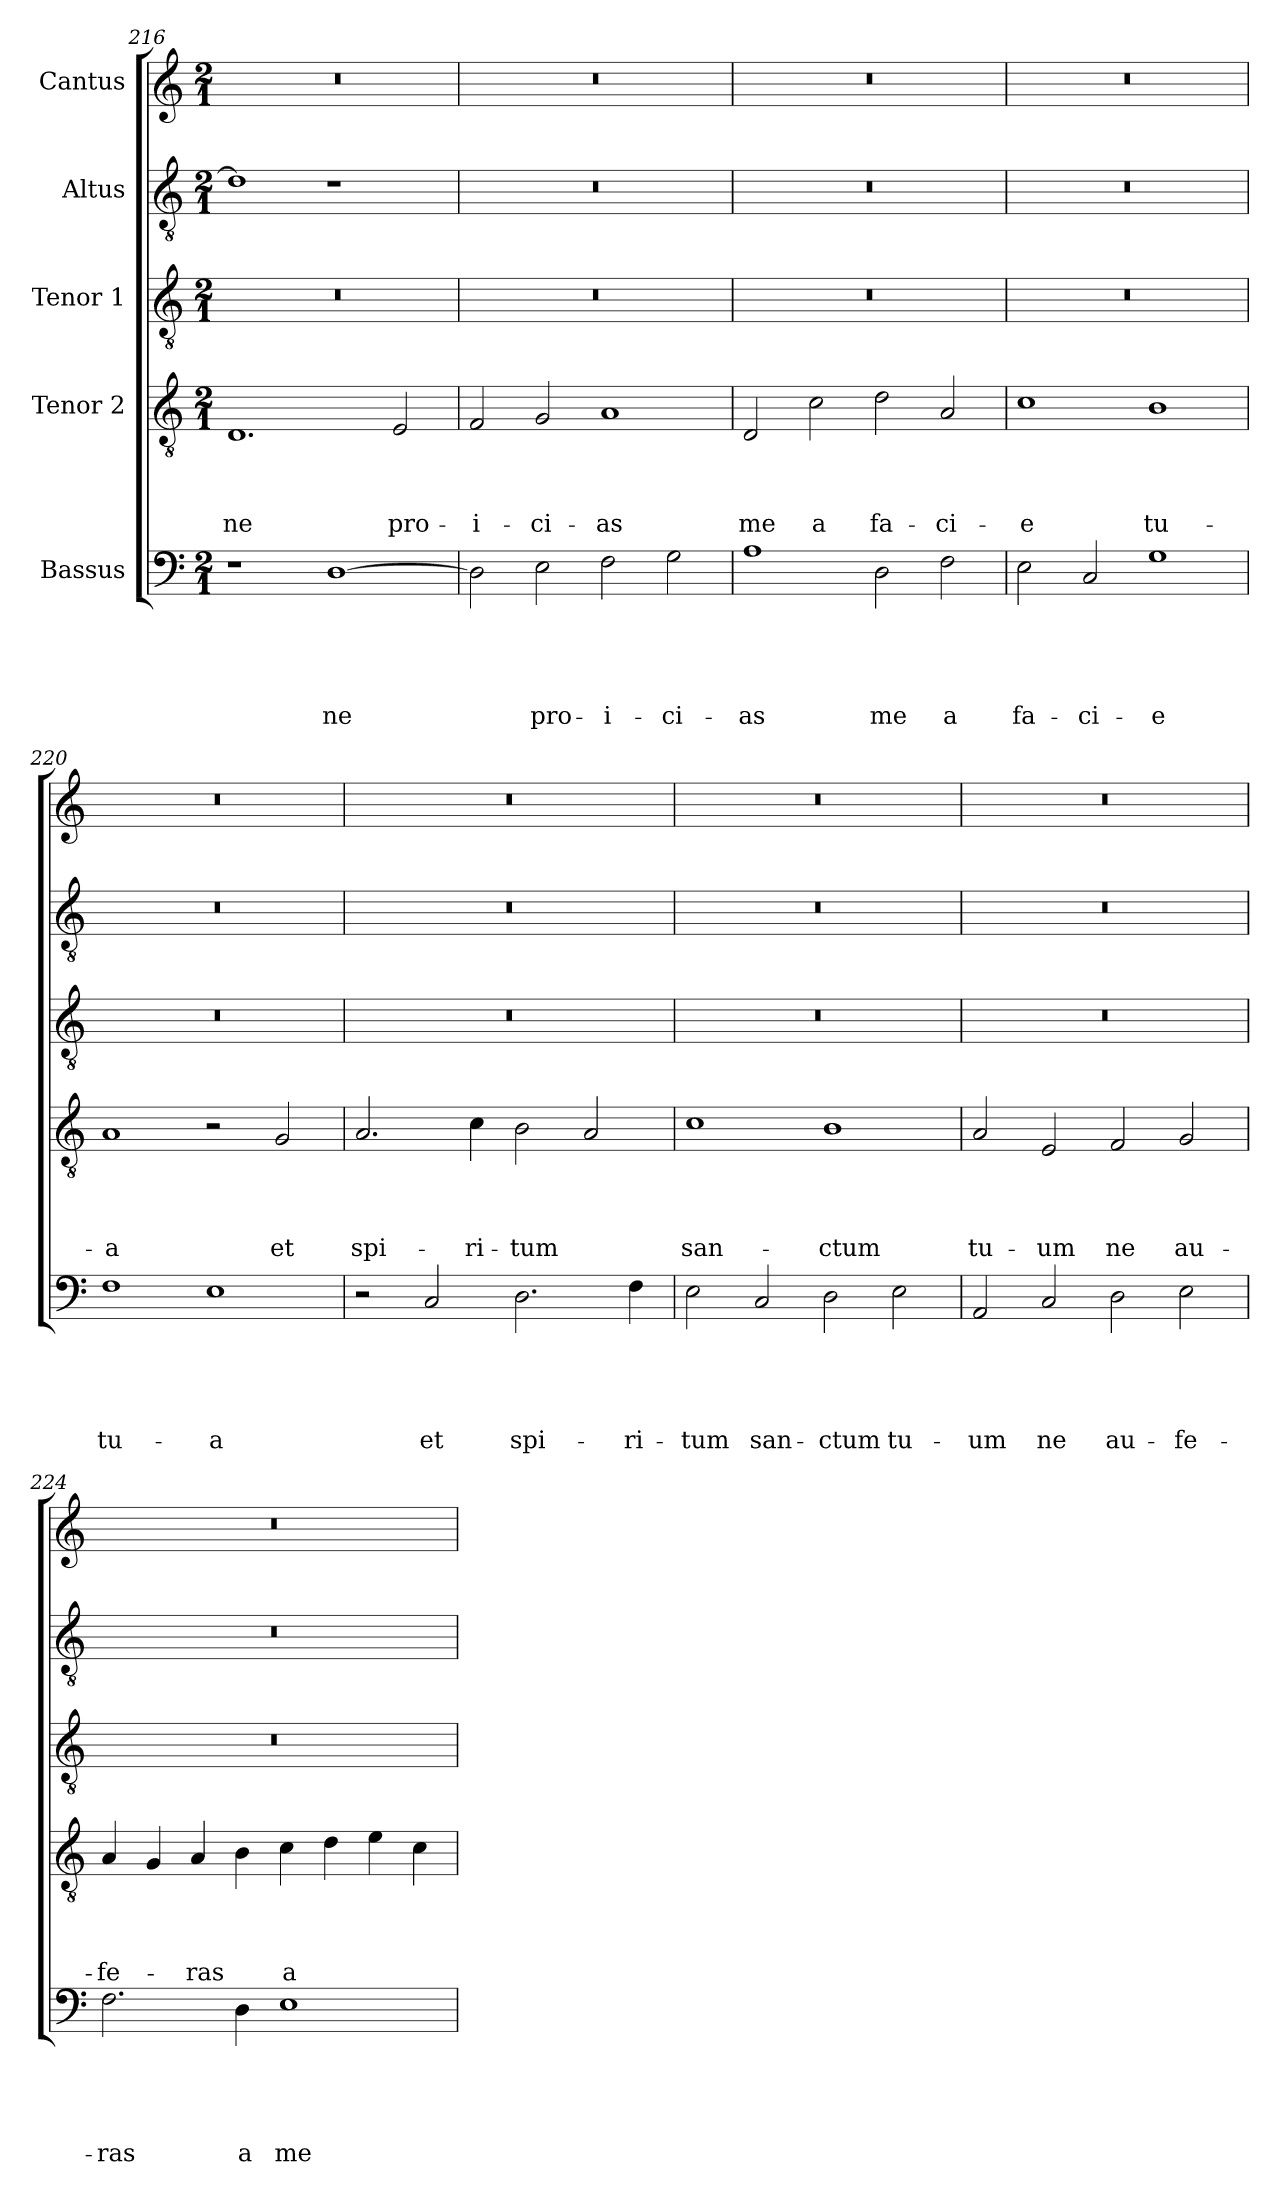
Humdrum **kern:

**kern	**text	**text	**text	**text	**text	**kern	**text	**text	**text	**text	**kern	**kern	**kern
*part5	*part5	*part5	*part5	*part5	*part5	*part4	*part4	*part4	*part4	*part4	*part3	*part2	*part1
*staff5	*staff5	*staff5	*staff5	*staff5	*staff5	*staff4	*staff4	*staff4	*staff4	*staff4	*staff3	*staff2	*staff1
*I"Bassus	*	*	*	*	*	*I"Tenor 2	*	*	*	*	*I"Tenor 1	*I"Altus	*I"Cantus
*clefF4	*	*	*	*	*	*clefGv2	*	*	*	*	*clefGv2	*clefGv2	*clefG2
*k[]	*	*	*	*	*	*k[]	*	*	*	*	*k[]	*k[]	*k[]
*C:	*	*	*	*	*	*C:	*	*	*	*	*C:	*C:	*C:
*M2/1	*	*	*	*	*	*M2/1	*	*	*	*	*M2/1	*M2/1	*M2/1
=216	=216	=216	=216	=216	=216	=216	=216	=216	=216	=216	=216	=216	=216
!	!	!	!	!	!	!	!	!	!	!LO:LY:b	!	!	!
1r	.	.	.	.	.	1.D	.	.	.	ne	0r	1d]	0r
!	!	!	!	!	!LO:LY:b	!	!	!	!	!	!	!	!
[1D	.	.	.	.	ne	.	.	.	.	.	.	1r	.
!	!	!	!	!	!	!	!	!	!	!LO:LY:b	!	!	!
.	.	.	.	.	.	2E/	.	.	.	pro-	.	.	.
=217	=217	=217	=217	=217	=217	=217	=217	=217	=217	=217	=217	=217	=217
!	!	!	!	!	!	!	!	!	!	!LO:LY:b	!	!	!
2D\]	.	.	.	.	.	2F/	.	.	.	-i-	0r	0r	0r
!	!	!	!	!	!LO:LY:b	!	!	!	!	!LO:LY:b	!	!	!
2E\	.	.	.	.	pro-	2G/	.	.	.	-ci-	.	.	.
!	!	!	!	!	!LO:LY:b	!	!	!	!	!LO:LY:b	!	!	!
2F\	.	.	.	.	-i-	1A	.	.	.	-as	.	.	.
!	!	!	!	!	!LO:LY:b	!	!	!	!	!	!	!	!
2G\	.	.	.	.	-ci-	.	.	.	.	.	.	.	.
!!LO:PB:g=z
=218	=218	=218	=218	=218	=218	=218	=218	=218	=218	=218	=218	=218	=218
!	!	!	!	!	!LO:LY:b	!	!	!	!	!LO:LY:b	!	!	!
1A	.	.	.	.	-as	2D/	.	.	.	me	0r	0r	0r
!	!	!	!	!	!	!	!	!	!	!LO:LY:b	!	!	!
.	.	.	.	.	.	2c\	.	.	.	a	.	.	.
!	!	!	!	!	!LO:LY:b	!	!	!	!	!LO:LY:b	!	!	!
2D\	.	.	.	.	me	2d\	.	.	.	fa-	.	.	.
!	!	!	!	!	!LO:LY:b	!	!	!	!	!LO:LY:b	!	!	!
2F\	.	.	.	.	a	2A/	.	.	.	-ci-	.	.	.
=219	=219	=219	=219	=219	=219	=219	=219	=219	=219	=219	=219	=219	=219
!	!	!	!	!	!LO:LY:b	!	!	!	!	!LO:LY:b	!	!	!
2E\	.	.	.	.	fa-	1c	.	.	.	-e	0r	0r	0r
!	!	!	!	!	!LO:LY:b	!	!	!	!	!	!	!	!
2C/	.	.	.	.	-ci-	.	.	.	.	.	.	.	.
!	!	!	!	!	!LO:LY:b	!	!	!	!	!LO:LY:b	!	!	!
1G	.	.	.	.	-e	1B	.	.	.	tu-	.	.	.
=220	=220	=220	=220	=220	=220	=220	=220	=220	=220	=220	=220	=220	=220
!	!	!	!	!	!LO:LY:b	!	!	!	!	!LO:LY:b	!	!	!
1F	.	.	.	.	tu-	1A	.	.	.	-a	0r	0r	0r
!	!	!	!	!	!LO:LY:b	!	!	!	!	!	!	!	!
1E	.	.	.	.	-a	2r	.	.	.	.	.	.	.
!	!	!	!	!	!	!	!	!	!	!LO:LY:b	!	!	!
.	.	.	.	.	.	2G/	.	.	.	et	.	.	.
=221	=221	=221	=221	=221	=221	=221	=221	=221	=221	=221	=221	=221	=221
!	!	!	!	!	!	!	!	!	!	!LO:LY:b	!	!	!
2r	.	.	.	.	.	2.A/	.	.	.	spi-	0r	0r	0r
!	!	!	!	!	!LO:LY:b	!	!	!	!	!	!	!	!
2C/	.	.	.	.	et	.	.	.	.	.	.	.	.
!	!	!	!	!	!	!	!	!	!	!LO:LY:b	!	!	!
.	.	.	.	.	.	4c\	.	.	.	-ri-	.	.	.
!	!	!	!	!	!LO:LY:b	!	!	!	!	!LO:LY:b	!	!	!
2.D\	.	.	.	.	spi-	2B\	.	.	.	-tum	.	.	.
.	.	.	.	.	.	2A/	.	.	.	.	.	.	.
!	!	!	!	!	!LO:LY:b	!	!	!	!	!	!	!	!
4F\	.	.	.	.	-ri-	.	.	.	.	.	.	.	.
=222	=222	=222	=222	=222	=222	=222	=222	=222	=222	=222	=222	=222	=222
!	!	!	!	!	!LO:LY:b	!	!	!	!	!LO:LY:b	!	!	!
2E\	.	.	.	.	-tum	1c	.	.	.	san-	0r	0r	0r
!	!	!	!	!	!LO:LY:b	!	!	!	!	!	!	!	!
2C/	.	.	.	.	san-	.	.	.	.	.	.	.	.
!	!	!	!	!	!LO:LY:b	!	!	!	!	!LO:LY:b	!	!	!
2D\	.	.	.	.	-ctum	1B	.	.	.	-ctum	.	.	.
!	!	!	!	!	!LO:LY:b	!	!	!	!	!	!	!	!
2E\	.	.	.	.	tu-	.	.	.	.	.	.	.	.
=223	=223	=223	=223	=223	=223	=223	=223	=223	=223	=223	=223	=223	=223
!	!	!	!	!	!LO:LY:b	!	!	!	!	!LO:LY:b	!	!	!
2AA/	.	.	.	.	-um	2A/	.	.	.	tu-	0r	0r	0r
!	!	!	!	!	!LO:LY:b	!	!	!	!	!LO:LY:b	!	!	!
2C/	.	.	.	.	ne	2E/	.	.	.	-um	.	.	.
!	!	!	!	!	!LO:LY:b	!	!	!	!	!LO:LY:b	!	!	!
2D\	.	.	.	.	au-	2F/	.	.	.	ne	.	.	.
!	!	!	!	!	!LO:LY:b	!	!	!	!	!LO:LY:b	!	!	!
2E\	.	.	.	.	-fe-	2G/	.	.	.	au-	.	.	.
!!LO:LB:g=z
=224	=224	=224	=224	=224	=224	=224	=224	=224	=224	=224	=224	=224	=224
!	!	!	!	!	!LO:LY:b	!	!	!	!	!LO:LY:b	!	!	!
2.F\	.	.	.	.	-ras	4A/	.	.	.	-fe-	0r	0r	0r
.	.	.	.	.	.	4G/	.	.	.	.	.	.	.
!	!	!	!	!	!	!	!	!	!	!LO:LY:b	!	!	!
.	.	.	.	.	.	4A/	.	.	.	-ras	.	.	.
!	!	!	!	!	!LO:LY:b	!	!	!	!	!	!	!	!
4D\	.	.	.	.	a	4B\	.	.	.	.	.	.	.
!	!	!	!	!	!LO:LY:b	!	!	!	!	!LO:LY:b	!	!	!
1E	.	.	.	.	me	4c\	.	.	.	a	.	.	.
.	.	.	.	.	.	4d\	.	.	.	.	.	.	.
.	.	.	.	.	.	4e\	.	.	.	.	.	.	.
.	.	.	.	.	.	4c\	.	.	.	.	.	.	.
=	=	=	=	=	=	=	=	=	=	=	=	=	=
*-	*-	*-	*-	*-	*-	*-	*-	*-	*-	*-	*-	*-	*-
